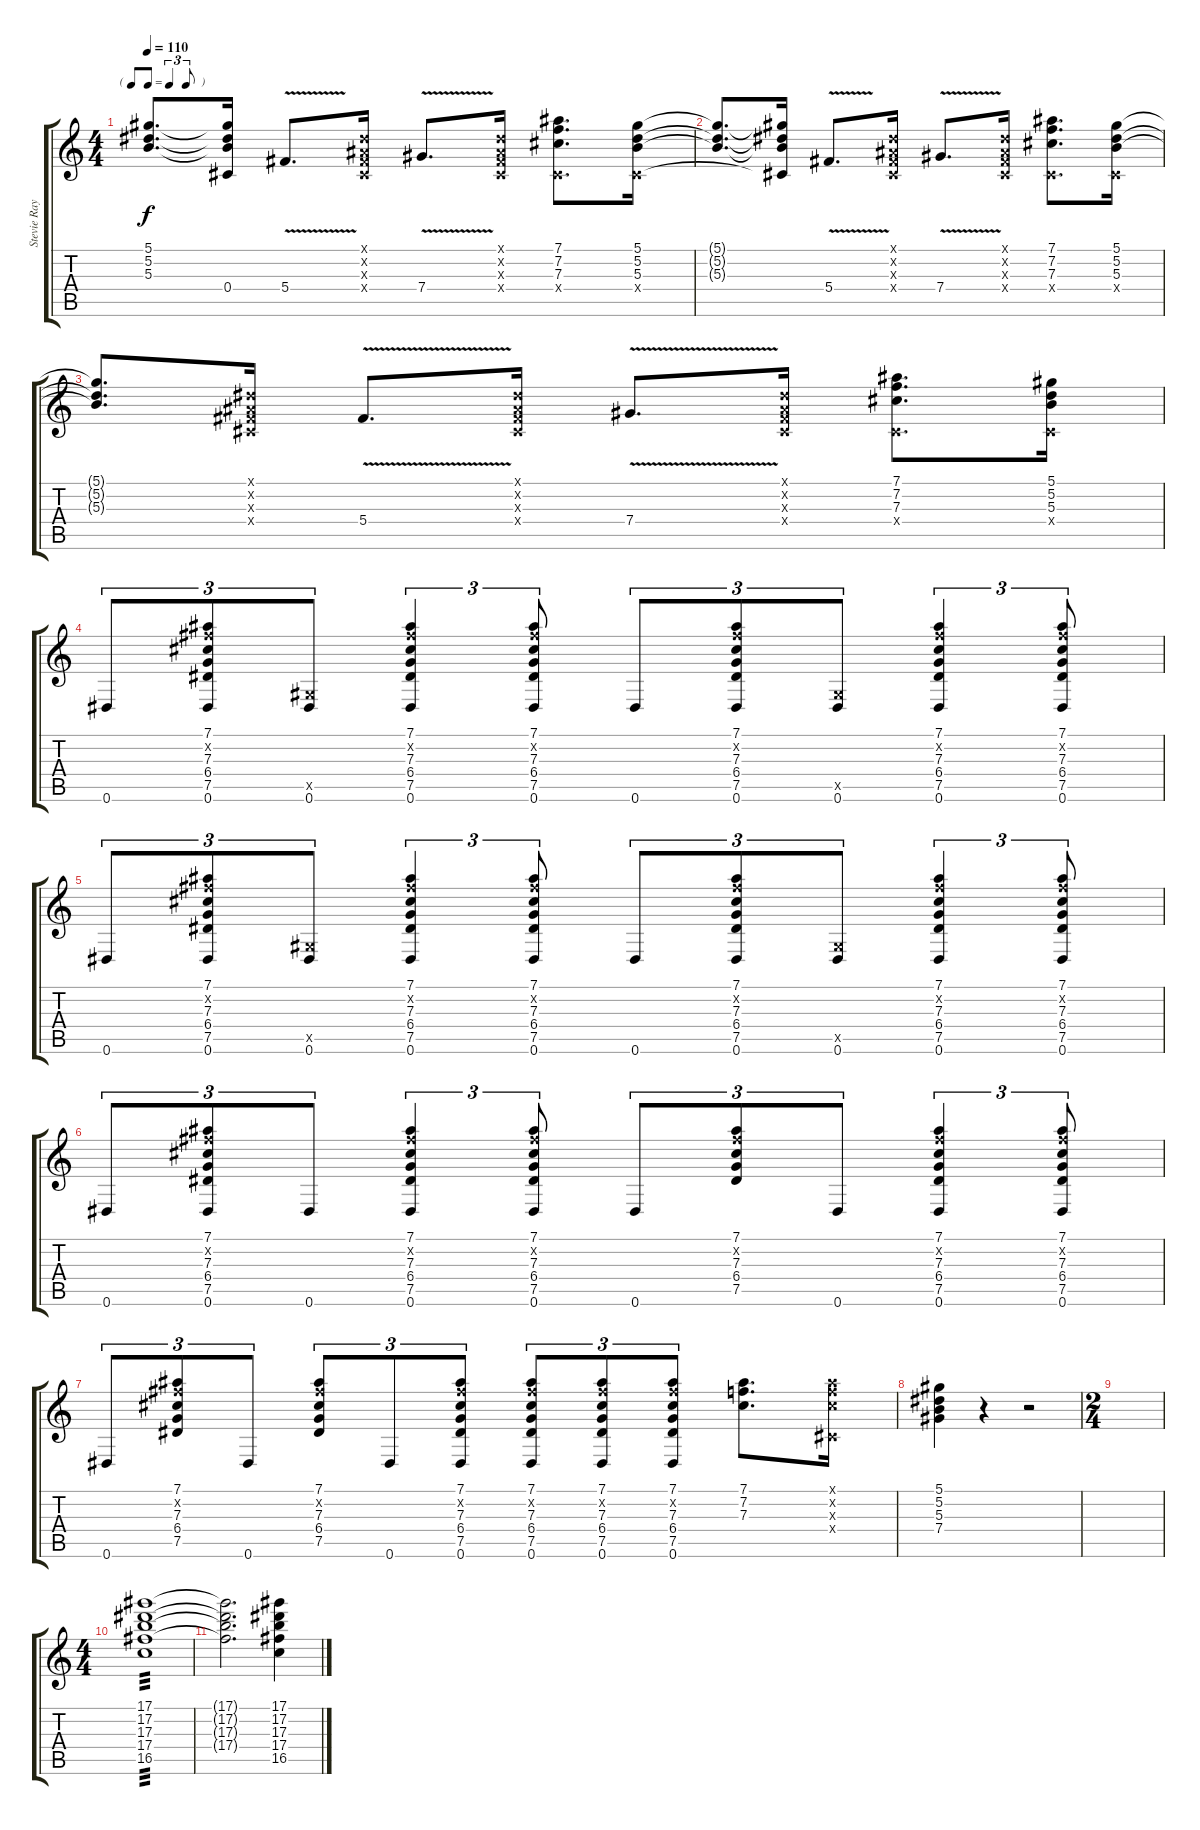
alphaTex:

\track ("Stevie Ray Vaughan" "Stevie Ray") {instrument distortionguitar}
\staff {score tabs}
\tuning (Eb4 Bb3 Gb3 Db3 Ab2 Eb2) {hide}
\ts (4 4)
\tf triplet8th
\tempo 110
\clef g2
\ks c
(5.1{t} 5.2{t} 5.3{t}).8{d dy f} (5.1{t} 5.2{t} 5.3{t} 0.4{t}).16 5.4{v}.8{d} (0.1{x} 0.2{x} 0.3{x} 0.4{x}).16 7.4{v}.8{d} (0.1{x} 0.2{x} 0.3{x} 0.4{x}).16 (7.1 7.2 7.3 0.4{x}).8{d} (5.1 5.2 5.3 0.4{x}).16 |
(5.1{t} 5.2{t} 5.3{t}).8{d} (5.1{t} 5.2{t} 5.3{t} 0.4{t}).16 5.4{v}.8{d} (0.1{x} 0.2{x} 0.3{x} 0.4{x}).16 7.4{v}.8{d} (0.1{x} 0.2{x} 0.3{x} 0.4{x}).16 (7.1 7.2 7.3 0.4{x}).8{d} (5.1 5.2 5.3 0.4{x}).16 |
(5.1{t} 5.2{t} 5.3{t}).8{d} (0.1{x} 0.2{x} 0.3{x} 0.4{x}).16 5.4{v}.8{d} (0.1{x} 0.2{x} 0.3{x} 0.4{x}).16 7.4{v}.8{d} (0.1{x} 0.2{x} 0.3{x} 0.4{x}).16 (7.1 7.2 7.3 0.4{x}).8{d} (5.1 5.2 5.3 0.4{x}).16 |
0.6.8{tu (3 2)} (7.1 8.2{x} 7.3 6.4 7.5 0.6).8{tu (3 2)} (0.5{x} 0.6).8{tu (3 2)} (7.1 8.2{x} 7.3 6.4 7.5 0.6).4{tu (3 2)} (7.1 8.2{x} 7.3 6.4 7.5 0.6).8{tu (3 2)} 0.6.8{tu (3 2)} (7.1 8.2{x} 7.3 6.4 7.5 0.6).8{tu (3 2)} (0.5{x} 0.6).8{tu (3 2)} (7.1 8.2{x} 7.3 6.4 7.5 0.6).4{tu (3 2)} (7.1 8.2{x} 7.3 6.4 7.5 0.6).8{tu (3 2)} |
0.6.8{tu (3 2)} (7.1 8.2{x} 7.3 6.4 7.5 0.6).8{tu (3 2)} (0.5{x} 0.6).8{tu (3 2)} (7.1 8.2{x} 7.3 6.4 7.5 0.6).4{tu (3 2)} (7.1 8.2{x} 7.3 6.4 7.5 0.6).8{tu (3 2)} 0.6.8{tu (3 2)} (7.1 8.2{x} 7.3 6.4 7.5 0.6).8{tu (3 2)} (0.5{x} 0.6).8{tu (3 2)} (7.1 8.2{x} 7.3 6.4 7.5 0.6).4{tu (3 2)} (7.1 8.2{x} 7.3 6.4 7.5 0.6).8{tu (3 2)} |
0.6.8{tu (3 2)} (7.1 8.2{x} 7.3 6.4 7.5 0.6).8{tu (3 2)} 0.6.8{tu (3 2)} (7.1 8.2{x} 7.3 6.4 7.5 0.6).4{tu (3 2)} (7.1 8.2{x} 7.3 6.4 7.5 0.6).8{tu (3 2)} 0.6.8{tu (3 2)} (7.1 8.2{x} 7.3 6.4 7.5).8{tu (3 2)} 0.6.8{tu (3 2)} (7.1 8.2{x} 7.3 6.4 7.5 0.6).4{tu (3 2)} (7.1 8.2{x} 7.3 6.4 7.5 0.6).8{tu (3 2)} |
0.6.8{tu (3 2)} (7.1 8.2{x} 7.3 6.4 7.5).8{tu (3 2)} 0.6.8{tu (3 2)} (7.1 8.2{x} 7.3 6.4 7.5).8{tu (3 2)} 0.6.8{tu (3 2)} (7.1 8.2{x} 7.3 6.4 7.5 0.6).8{tu (3 2)} (7.1 8.2{x} 7.3 6.4 7.5 0.6).8{tu (3 2)} (7.1 8.2{x} 7.3 6.4 7.5 0.6).8{tu (3 2)} (7.1 8.2{x} 7.3 6.4 7.5 0.6).8{tu (3 2)} (7.1 7.2 7.3).8{d} (7.1{x} 7.2{x} 7.3{x} 0.4{x}).16 |
(5.1 5.2 5.3 7.4).4 r.4 r.2 |
\ts (2 4)
|
\ts (4 4)
(17.1 17.2 17.3 17.4 16.5).1{tp 3} |
(17.1{t} 17.2{t} 17.3{t} 17.4{t}).2{d} (17.1 17.2 17.3 17.4 16.5).4
